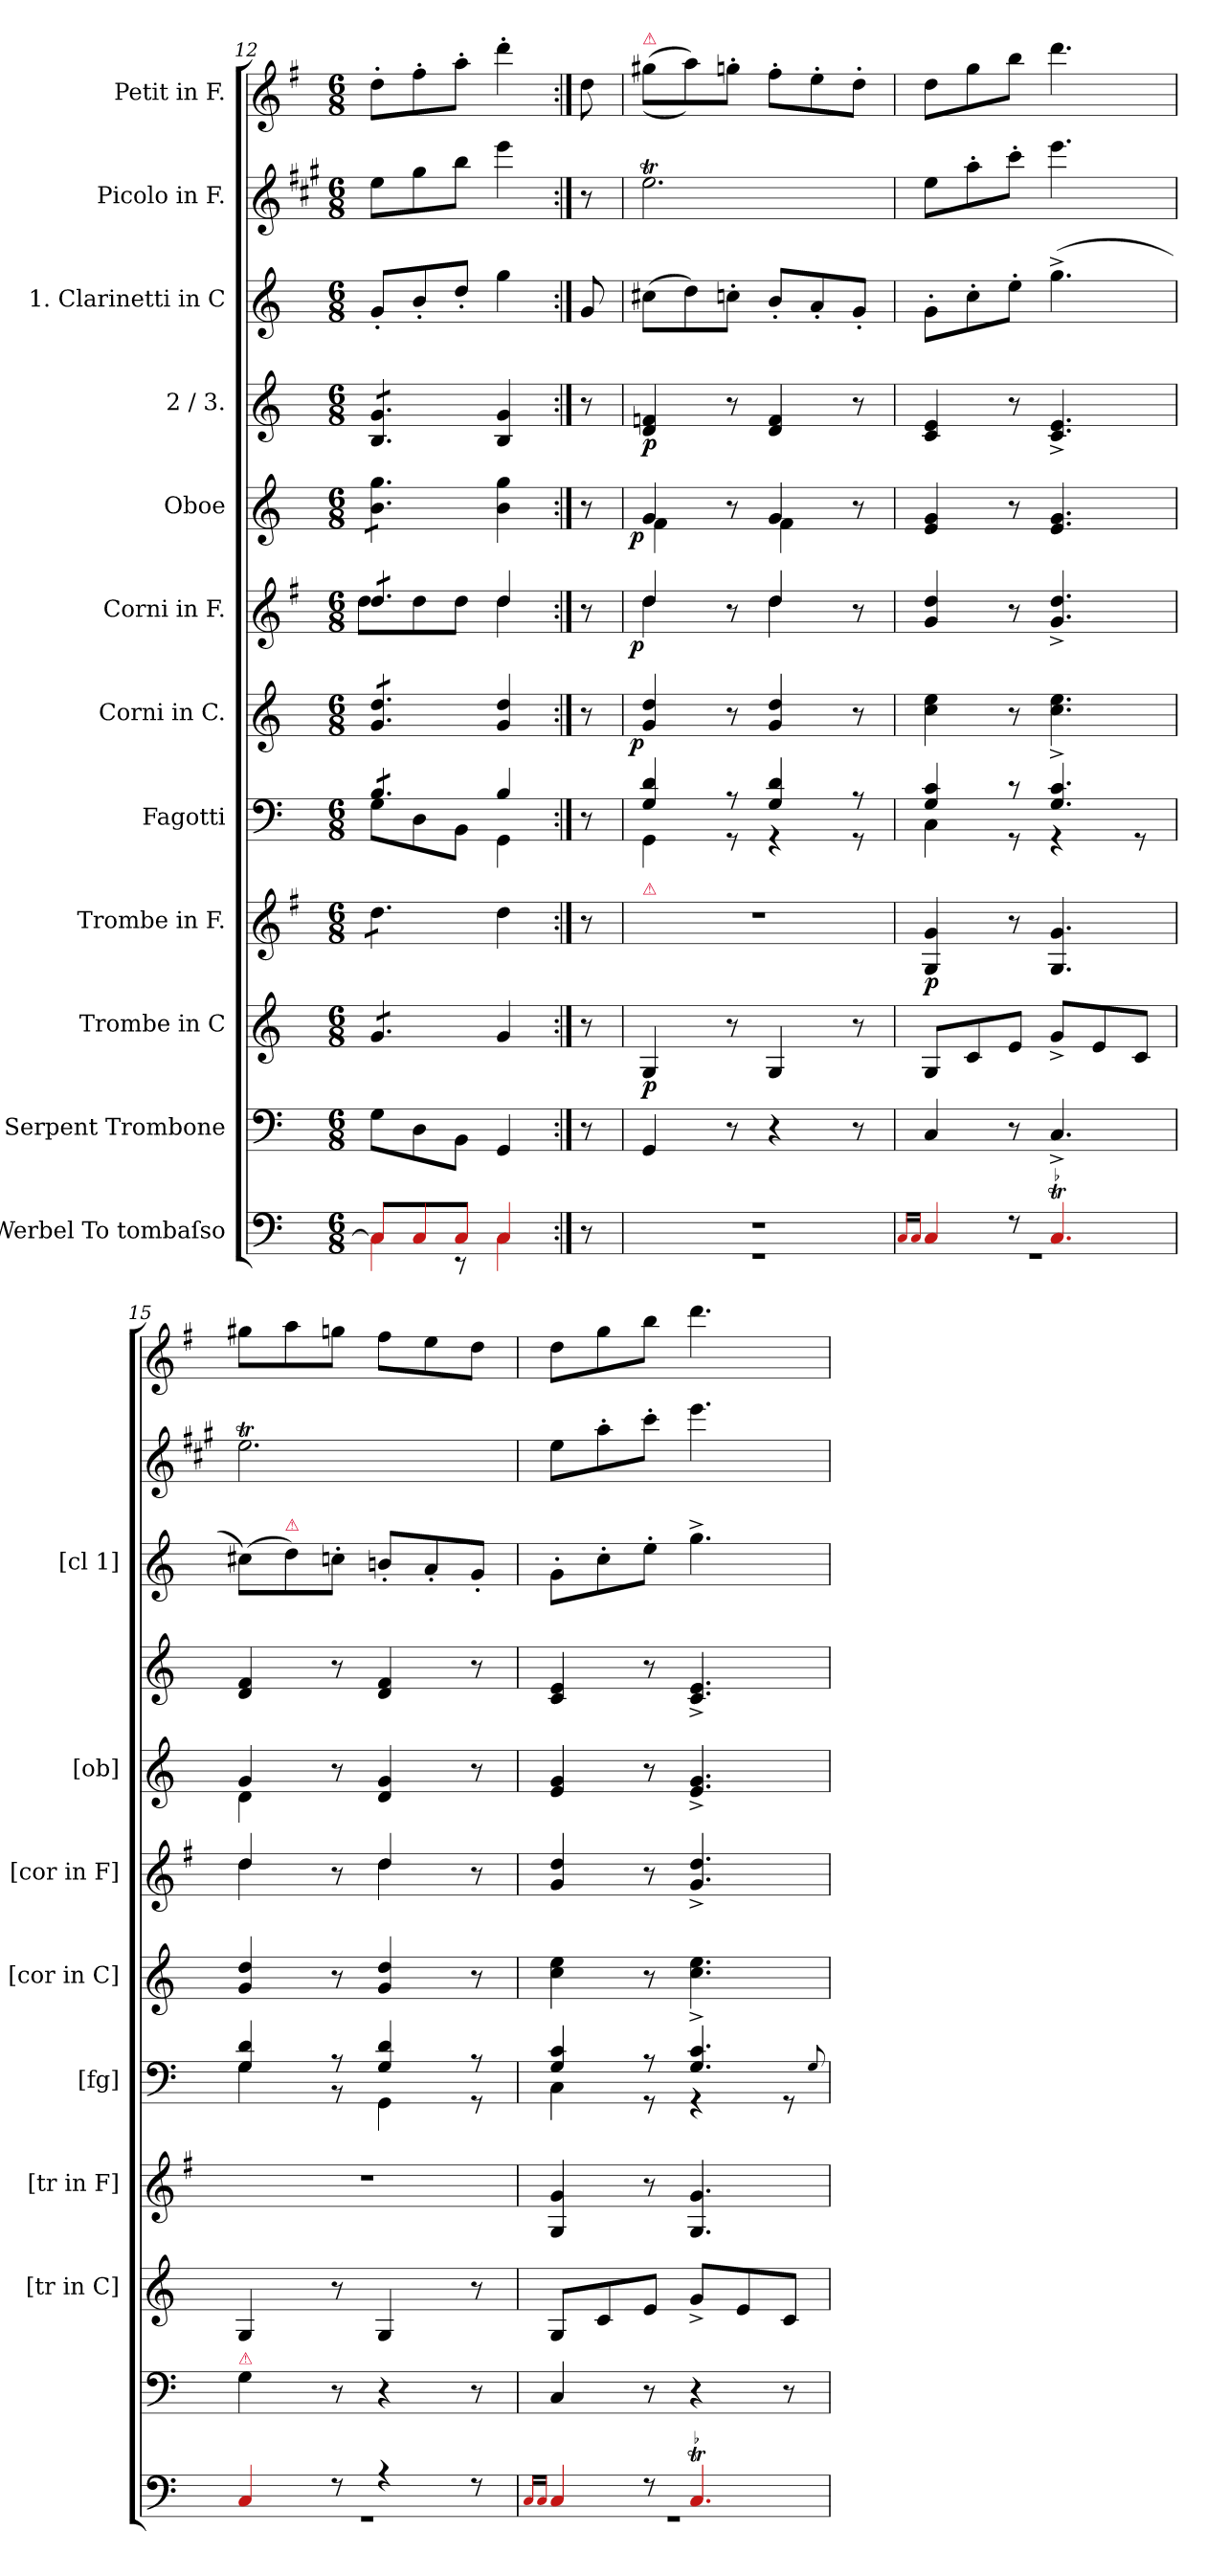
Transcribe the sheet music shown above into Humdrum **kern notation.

**kern	**kern	**kern	**dynam	**kern	**dynam	**kern	**kern	**dynam	**kern	**dynam	**kern	**dynam	**kern	**dynam	**kern	**kern	**kern
*part12	*part11	*part10	*part10	*part9	*part9	*part8	*part7	*part7	*part6	*part6	*part5	*part5	*part4	*part4	*part3	*part2	*part1
*staff12	*staff11	*staff10	*staff10	*staff9	*staff9	*staff8	*staff7	*staff7	*staff6	*staff6	*staff5	*staff5	*staff4	*staff4	*staff3	*staff2	*staff1
*I"Werbel To tombaſso	*I"Serpent Trombone	*I"Trombe in C	*	*I"Trombe in F.	*	*I"Fagotti	*I"Corni in C.	*	*I"Corni in F.	*	*I"Oboe	*	*I"2 / 3.	*	*I"1. Clarinetti in C	*I"Picolo in F.	*I"Petit in F.
*	*	*I'[tr in C]	*	*I'[tr in F]	*	*I'[fg]	*I'[cor in C]	*	*I'[cor in F]	*	*I'[ob]	*	*	*	*I'[cl 1]	*	*
*clefF4	*clefF4	*clefG2	*	*clefG2	*	*clefF4	*clefG2	*	*clefG2	*	*clefG2	*	*clefG2	*	*clefG2	*clefG2	*clefG2
*	*	*	*	*ITrd-3c-5	*	*	*	*	*ITrd4c7	*	*	*	*	*	*	*ITrd-2c-3	*ITrd-3c-5
*k[]	*k[]	*k[]	*	*k[]	*	*k[]	*k[]	*	*k[]	*	*k[]	*	*k[]	*	*k[]	*k[]	*k[]
*M6/8	*M6/8	*M6/8	*	*M6/8	*	*M6/8	*M6/8	*	*M6/8	*	*M6/8	*	*M6/8	*	*M6/8	*M6/8	*M6/8
=12	=12	=12	=12	=12	=12	=12	=12	=12	=12	=12	=12	=12	=12	=12	=12	=12	=12
*^	*	*	*	*	*	*^	*	*	*^	*	*	*	*	*	*	*	*
*	*	*	*tremolo	*	*	*	*	*	*	*	*	*	*	*	*	*	*	*	*	*
*	*	*	*	*	*tremolo	*	*	*	*	*	*	*	*	*	*	*	*	*	*	*
*	*	*	*	*	*	*	*tremolo	*	*	*	*	*	*	*	*	*	*	*	*	*
*	*	*	*	*	*	*	*	*	*tremolo	*	*	*	*	*	*	*	*	*	*	*
*	*	*	*	*	*	*	*	*	*	*	*tremolo	*	*	*	*	*	*	*	*	*
*	*	*	*	*	*	*	*	*	*	*	*	*	*	*tremolo	*	*	*	*	*	*
*	*	*	*	*	*	*	*	*	*	*	*	*	*	*	*	*tremolo	*	*	*	*
8Ra/L	4Ra\]	8G\L	8g/L	.	8gg\L	.	8B/L	8G\L	8g/ 8dd/L	.	8g/L	8g\L	.	8b\ 8gg\L	.	8B/ 8g/L	.	8g'/L	8gg\L	8gg'\L
8Ra/	.	8D\	8g/	.	8gg\	.	8B/	8D\	8g/ 8dd/	.	8g/	8g\	.	8b\ 8gg\	.	8B/ 8g/	.	8b'/	8bb\	8bb'\
8Ra/J	8rEE	8BB\J	8g/J	.	8gg\J	.	8B/J	8BB\J	8g/ 8dd/J	.	8g/J	8g\J	.	8b\ 8gg\J	.	8B/ 8g/J	.	8dd'/J	8ddd\J	8ddd'\J
*	*	*	*	*	*	*	*	*	*	*	*	*	*	*	*	*Xtremolo	*	*	*	*
*	*	*	*	*	*	*	*	*	*	*	*	*	*	*Xtremolo	*	*	*	*	*	*
*	*	*	*	*	*	*	*	*	*	*	*Xtremolo	*	*	*	*	*	*	*	*	*
*	*	*	*	*	*	*	*	*	*Xtremolo	*	*	*	*	*	*	*	*	*	*	*
*	*	*	*	*	*	*	*Xtremolo	*	*	*	*	*	*	*	*	*	*	*	*	*
*	*	*	*	*	*Xtremolo	*	*	*	*	*	*	*	*	*	*	*	*	*	*	*
*	*	*	*Xtremolo	*	*	*	*	*	*	*	*	*	*	*	*	*	*	*	*	*
4Ra/	4Ra\	4GG/	4g/	.	4gg\	.	4B/	4GG\	4g/ 4dd/	.	4g/	4g\	.	4b\ 4gg\	.	4B/ 4g/	.	4gg\	4ggg\	4ggg'\
*v	*v	*	*	*	*	*	*v	*v	*	*	*v	*v	*	*	*	*	*	*	*	*
=:|!	=:|!	=:|!	=:|!	=:|!	=:|!	=:|!	=:|!	=:|!	=:|!	=:|!	=:|!	=:|!	=:|!	=:|!	=:|!	=:|!	=:|!
8r	8r	8r	.	8r	.	8r	8r	.	8r	.	8r	.	8r	.	8g/	8r	8gg\
=13	=13	=13	=13	=13	=13	=13	=13	=13	=13	=13	=13	=13	=13	=13	=13	=13	=13
*^	*	*	*	*	*	*^	*	*	*^	*	*^	*	*	*	*	*	*
!	!	!	!	!	!	!	!	!	!	!	!	!	!	!	!	!	!	!	!	!	!LO:TX:a:color=crimson:t=⚠
!	!	!	!	!	!LO:TX:a:color=crimson:t=⚠	!	!	!	!	!	!	!	!	!	!	!	!	!	!	!	!
!	!	!	!	!	!	!	!	!	!	!LO:DY:rj	!	!	!LO:DY:rj	!	!	!LO:DY:rj	!	!	!	!	!
2.rF	2.rGG	4GG/	4G/	p	2.r	.	4G/ 4d/	4GG\	4g/ 4dd/	p	4g/	4g\	p	4g/	4f\	p	4d/ 4fn/	p	(8cc#X\L	2.ggT\	(<(>8ccc#X\L
.	.	.	.	.	.	.	.	.	.	.	.	.	.	.	.	.	.	.	8dd\)	.	8ddd\))
.	.	8r	8r	.	.	.	8rA	8rGG	8r	.	8r	8ryy	.	8r	8ryy	.	8r	.	8ccn'\J	.	8cccn'\J
.	.	4r	4G/	.	.	.	4G/ 4d/	4r	4g/ 4dd/	.	4g/	4g\	.	4g/	4f\	.	4d/ 4f/	.	8b'/L	.	8bb'\L
.	.	.	.	.	.	.	.	.	.	.	.	.	.	.	.	.	.	.	8a'/	.	8aa'\
.	.	8r	8r	.	.	.	8rA	8rGG	8r	.	8r	8ryy	.	8r	8ryy	.	8r	.	8g'/J	.	8gg'\J
*	*	*	*	*	*	*	*	*	*	*	*v	*v	*	*	*	*	*	*	*	*	*
*	*	*	*	*	*	*	*	*	*	*	*	*	*v	*v	*	*	*	*	*	*
=14	=14	=14	=14	=14	=14	=14	=14	=14	=14	=14	=14	=14	=14	=14	=14	=14	=14	=14	=14
16qqRa/LL	.	.	.	.	.	.	.	.	.	.	.	.	.	.	.	.	.	.	.
16qqRa/JJ	.	.	.	.	.	.	.	.	.	.	.	.	.	.	.	.	.	.	.
4Ra/	2.rGG	4C/	8G/L	.	4c/ 4cc/	p	4G/ 4c/	4C\	4cc\ 4ee\	.	4c/ 4g/	.	4e/ 4g/	.	4c/ 4e/	.	8g'\L	8gg\L	8gg\L
.	.	.	8c/	.	.	.	.	.	.	.	.	.	.	.	.	.	8cc'\	8ccc'\	8ccc\
8r	.	8r	8e/J	.	8r	.	8rc	8rGG	8r	.	8r	.	8r	.	8r	.	8ee'\J	8eee'\J	8eee\J
4.Rat/	.	4.C^/	8g^/L	.	4.c/ 4.cc/	.	4.G^/ 4.c^/	4r	4.cc\ 4.ee\	.	4.c^/ 4.g^/	.	4.e/ 4.g/	.	4.c^>/ 4.e^>/	.	(4.gg^<\	4.ggg\	4.ggg\
.	.	.	8e/	.	.	.	.	.	.	.	.	.	.	.	.	.	.	.	.
.	.	.	8c/J	.	.	.	.	8rGG	.	.	.	.	.	.	.	.	.	.	.
=15	=15	=15	=15	=15	=15	=15	=15	=15	=15	=15	=15	=15	=15	=15	=15	=15	=15	=15	=15
*	*	*	*	*	*	*	*	*	*	*	*^	*	*^	*	*	*	*	*	*
!	!	!LO:TX:a:color=crimson:t=⚠	!	!	!	!	!	!	!	!	!	!	!	!	!	!	!	!	!	!	!
4Ra/	2.rGG	4G\	4G/	.	2.r	.	4G/ 4d/	4G\	4g/ 4dd/	.	4g/	4g\	.	4g/	4d\	.	4d/ 4f/	.	(8cc#X\L)	2.ggT\	8ccc#X\L
!	!	!	!	!	!	!	!	!	!	!	!	!	!	!	!	!	!	!	!LO:TX:a:color=crimson:t=⚠	!	!
.	.	.	.	.	.	.	.	.	.	.	.	.	.	.	.	.	.	.	8dd\)	.	8ddd\
8r	.	8r	8r	.	.	.	8rA	8rBB	8r	.	8r	8ryy	.	8r	8ryy	.	8r	.	8ccn'\J	.	8cccn\J
4r	.	4r	4G/	.	.	.	4G/ 4d/	4GG\	4g/ 4dd/	.	4g/	4g\	.	4d/ 4g/	4ryy	.	4d/ 4f/	.	8bn'/L	.	8bb\L
.	.	.	.	.	.	.	.	.	.	.	.	.	.	.	.	.	.	.	8a'/	.	8aa\
8r	.	8r	8r	.	.	.	8rA	8rGG	8r	.	8r	8ryy	.	8r	8ryy	.	8r	.	8g'/J	.	8gg\J
*	*	*	*	*	*	*	*	*	*	*	*v	*v	*	*	*	*	*	*	*	*	*
*	*	*	*	*	*	*	*	*	*	*	*	*	*v	*v	*	*	*	*	*	*
=16	=16	=16	=16	=16	=16	=16	=16	=16	=16	=16	=16	=16	=16	=16	=16	=16	=16	=16	=16
16qqRa/LL	.	.	.	.	.	.	.	.	.	.	.	.	.	.	.	.	.	.	.
16qqRa/JJ	.	.	.	.	.	.	.	.	.	.	.	.	.	.	.	.	.	.	.
4Ra/	2.rGG	4C/	8G/L	.	4c/ 4cc/	.	4G/ 4c/	4C\	4cc\ 4ee\	.	4c/ 4g/	.	4e/ 4g/	.	4c/ 4e/	.	8g'\L	8gg\L	8gg\L
.	.	.	8c/	.	.	.	.	.	.	.	.	.	.	.	.	.	8cc'\	8ccc'\	8ccc\
8r	.	8r	8e/J	.	8r	.	8rA	8rGG	8r	.	8r	.	8r	.	8r	.	8ee'\J	8eee'\J	8eee\J
4.Rat/	.	4r	8g^/L	.	4.c/ 4.cc/	.	4.G^/ 4.c^/	4r	4.cc\ 4.ee\	.	4.c^/ 4.g^/	.	4.e^/ 4.g^/	.	4.c^>/ 4.e^>/	.	4.gg^<\	4.ggg\	4.ggg\
.	.	.	8e/	.	.	.	.	.	.	.	.	.	.	.	.	.	.	.	.
.	.	8r	8c/J	.	.	.	.	8rGG	.	.	.	.	.	.	.	.	.	.	.
*v	*v	*	*	*	*	*	*v	*v	*	*	*	*	*	*	*	*	*	*	*
.	.	.	.	.	.	8qqG/	.	.	.	.	.	.	.	.	.	.	.
=	=	=	=	=	=	=	=	=	=	=	=	=	=	=	=	=	=
*-	*-	*-	*-	*-	*-	*-	*-	*-	*-	*-	*-	*-	*-	*-	*-	*-	*-
